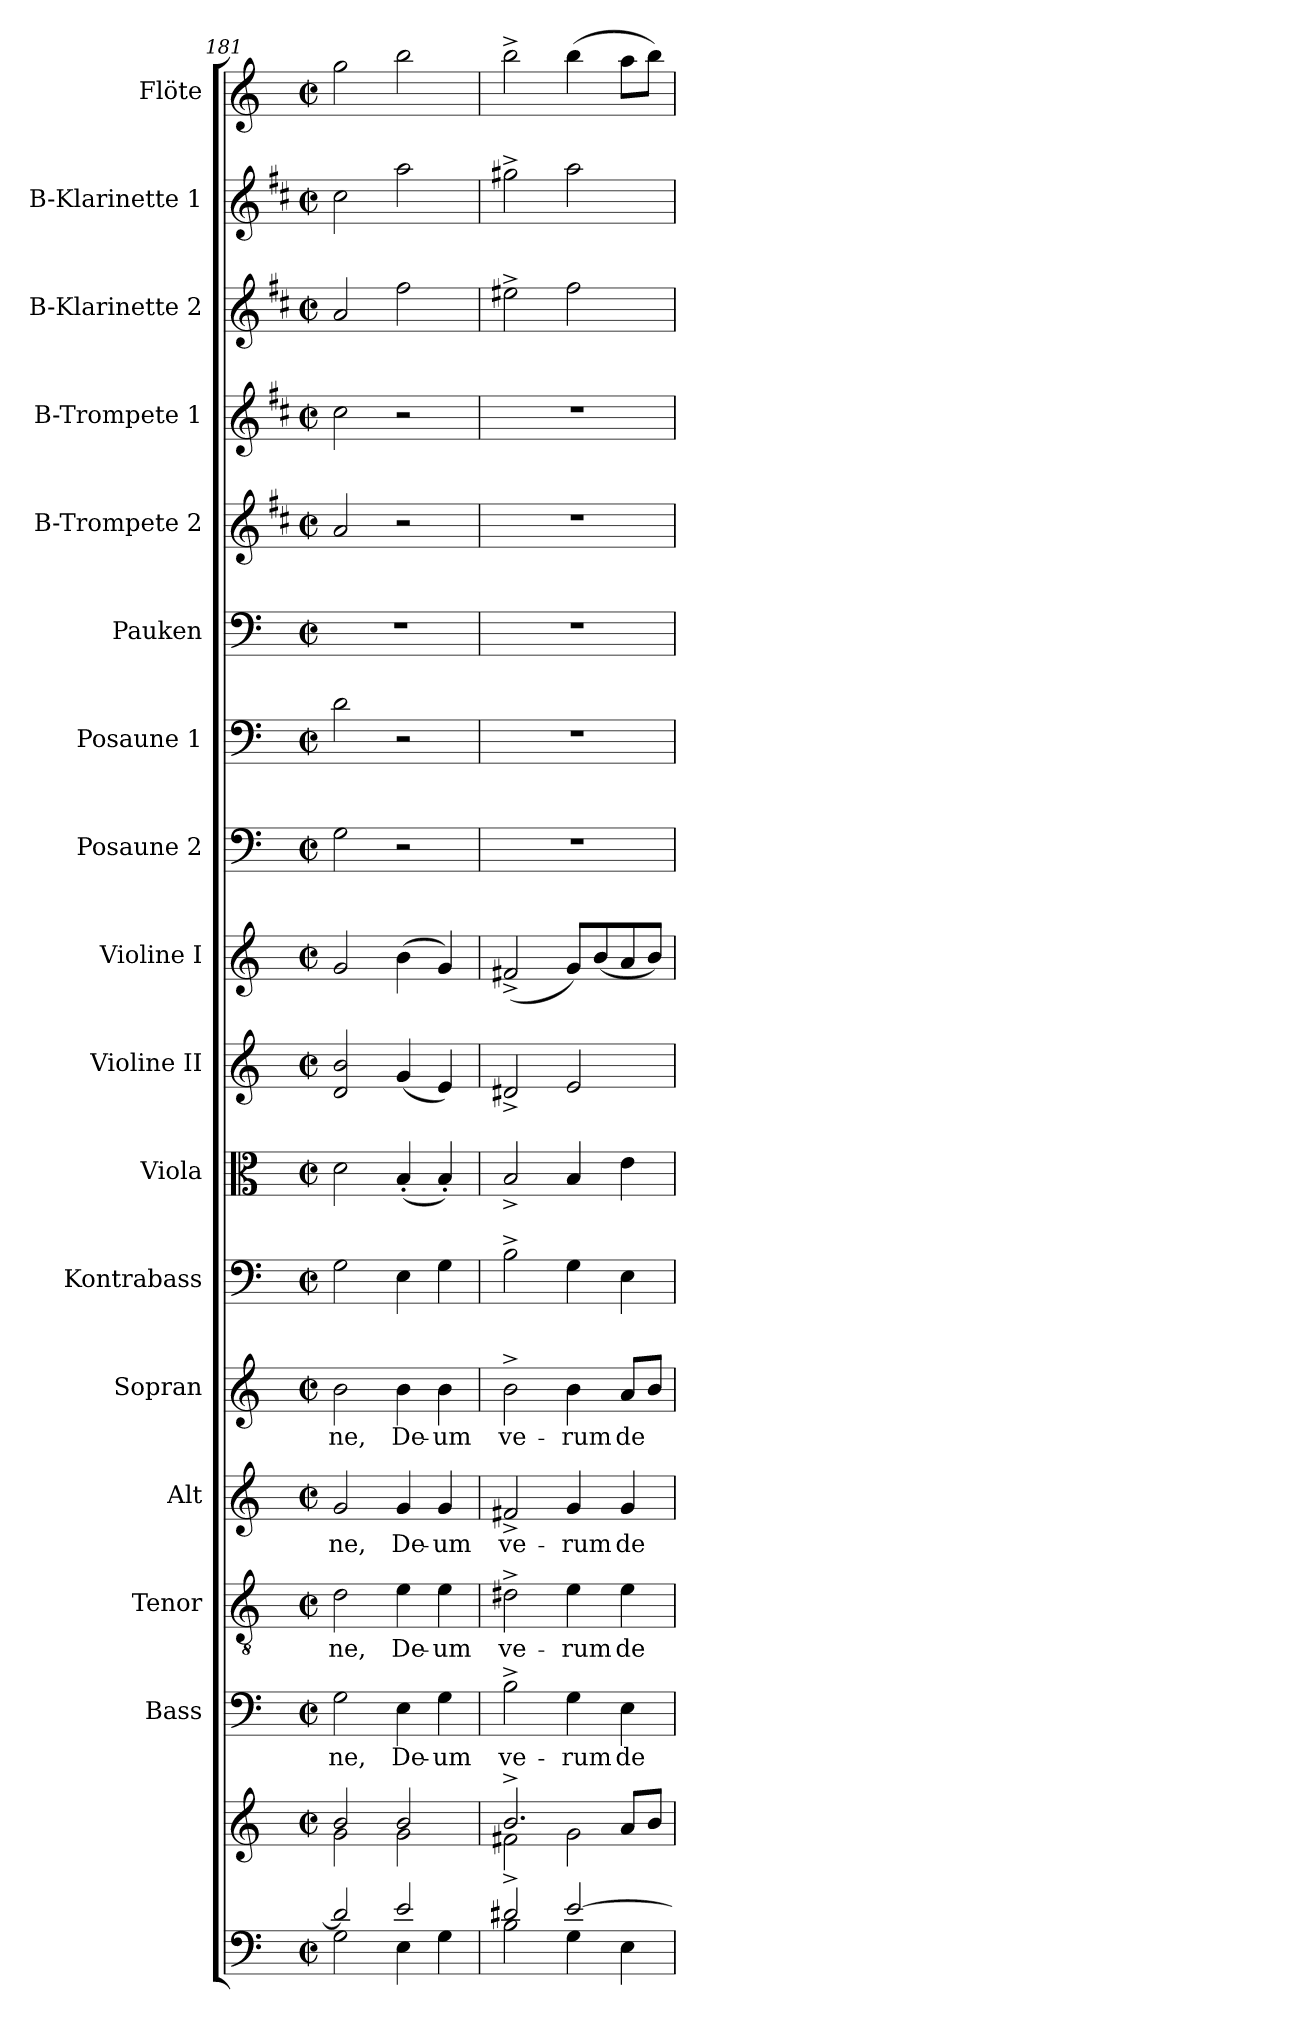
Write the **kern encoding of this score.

**kern	**kern	**kern	**text	**kern	**text	**kern	**text	**kern	**text	**kern	**kern	**kern	**kern	**kern	**kern	**kern	**kern	**kern	**kern	**kern	**kern
*part17	*part17	*part16	*part16	*part15	*part15	*part14	*part14	*part13	*part13	*part12	*part11	*part10	*part9	*part8	*part7	*part6	*part5	*part4	*part3	*part2	*part1
*staff18	*staff17	*staff16	*staff16	*staff15	*staff15	*staff14	*staff14	*staff13	*staff13	*staff12	*staff11	*staff10	*staff9	*staff8	*staff7	*staff6	*staff5	*staff4	*staff3	*staff2	*staff1
*	*	*I"Bass	*	*I"Tenor	*	*I"Alt	*	*I"Sopran	*	*I"Kontrabass	*I"Viola	*I"Violine II	*I"Violine I	*I"Posaune 2	*I"Posaune 1	*I"Pauken	*I"B-Trompete 2	*I"B-Trompete 1	*I"B-Klarinette 2	*I"B-Klarinette 1	*I"Flöte
*	*	*I'B.	*	*I'T.	*	*I'A.	*	*I'S.	*	*I'Kb.	*I'Vla.	*I'Vl. II	*I'Vl. I	*I'Pos. 2	*I'Pos. 1	*I'Pk.	*I'B Trp. 2	*I'B Trp. 1	*I'B Kl. 2	*I'B Kl. 1	*I'Fl.
*clefF4	*clefG2	*clefF4	*	*clefGv2	*	*clefG2	*	*clefG2	*	*clefF4	*clefC3	*clefG2	*clefG2	*clefF4	*clefF4	*clefF4	*clefG2	*clefG2	*clefG2	*clefG2	*clefG2
*	*	*	*	*	*	*	*	*	*	*ITrd7c12	*	*	*	*	*	*	*ITrd1c2	*ITrd1c2	*ITrd1c2	*ITrd1c2	*
*k[]	*k[]	*k[]	*	*k[]	*	*k[]	*	*k[]	*	*k[]	*k[]	*k[]	*k[]	*k[]	*k[]	*k[]	*k[]	*k[]	*k[]	*k[]	*k[]
*C:	*C:	*C:	*	*C:	*	*C:	*	*C:	*	*C:	*C:	*C:	*C:	*C:	*C:	*C:	*C:	*C:	*C:	*C:	*C:
*M2/2	*M2/2	*M2/2	*	*M2/2	*	*M2/2	*	*M2/2	*	*M2/2	*M2/2	*M2/2	*M2/2	*M2/2	*M2/2	*M2/2	*M2/2	*M2/2	*M2/2	*M2/2	*M2/2
*met(c|)	*met(c|)	*met(c|)	*	*met(c|)	*	*met(c|)	*	*met(c|)	*	*met(c|)	*met(c|)	*met(c|)	*met(c|)	*met(c|)	*met(c|)	*met(c|)	*met(c|)	*met(c|)	*met(c|)	*met(c|)	*met(c|)
=181	=181	=181	=181	=181	=181	=181	=181	=181	=181	=181	=181	=181	=181	=181	=181	=181	=181	=181	=181	=181	=181
*^	*^	*	*	*	*	*	*	*	*	*	*	*	*	*	*	*	*	*	*	*	*
!	!	!	!	!	!LO:LY:b	!	!LO:LY:b	!	!LO:LY:b	!	!LO:LY:b	!	!	!	!	!	!	!	!	!	!	!	!
2d/]	2G\	2b/	2g\	2G\	-ne,	2d\	-ne,	2g/	-ne,	2b\	-ne,	2GG\	2d\	2d/ 2b/	2g/	2G\	2d\	1r	2g/	2b\	2g/	2b\	2gg\
!	!	!	!	!	!LO:LY:b	!	!LO:LY:b	!	!LO:LY:b	!	!LO:LY:b	!	!	!	!	!	!	!	!	!	!	!	!
2e/	4E\	2b/	2g\	4E\	De-	4e\	De-	4g/	De-	4b\	De-	4EE\	(<4B'</	(<4g/	(>4b\	2r	2r	.	2r	2r	2ee\	2gg\	2bb\
!	!	!	!	!	!LO:LY:b	!	!LO:LY:b	!	!LO:LY:b	!	!LO:LY:b	!	!	!	!	!	!	!	!	!	!	!	!
.	4G\	.	.	4G\	-um	4e\	-um	4g/	-um	4b\	-um	4GG\	4B'</)	4e/)	4g/)	.	.	.	.	.	.	.	.
=182	=182	=182	=182	=182	=182	=182	=182	=182	=182	=182	=182	=182	=182	=182	=182	=182	=182	=182	=182	=182	=182	=182	=182
!	!	!	!	!	!LO:LY:b	!	!LO:LY:b	!	!LO:LY:b	!	!LO:LY:b	!	!	!	!	!	!	!	!	!	!	!	!
2d#X^</	2B\	2.b^>/	2f#X\	2B^>\	ve-	2d#X^>\	ve-	2f#X^>/	ve-	2b^>\	ve-	2BB^>\	2B^</	2d#X^</	(<2f#X^</	1r	1r	1r	1r	1r	2dd#X^>\	2ff#X^>\	2bb^>\
!	!	!	!	!	!LO:LY:b	!	!LO:LY:b	!	!LO:LY:b	!	!LO:LY:b	!	!	!	!	!	!	!	!	!	!	!	!
[>2e/	4G\	.	2g\	4G\	-rum	4e\	-rum	4g/	-rum	4b\	-rum	4GG\	4B/	2e/	8g/L)	.	.	.	.	.	2ee\	2gg\	(>4bb\
.	.	.	.	.	.	.	.	.	.	.	.	.	.	.	(<8b/	.	.	.	.	.	.	.	.
!	!	!	!	!	!LO:LY:b	!	!LO:LY:b	!	!LO:LY:b	!	!LO:LY:b	!	!	!	!	!	!	!	!	!	!	!	!
.	4E\	8a/L	.	4E\	de	4e\	de	4g/	de	8a/L	de	4EE\	4e\	.	8a/	.	.	.	.	.	.	.	8aa\L
.	.	8b/J	.	.	.	.	.	.	.	8b/J	.	.	.	.	8b/J)	.	.	.	.	.	.	.	8bb\J)
*v	*v	*	*	*	*	*	*	*	*	*	*	*	*	*	*	*	*	*	*	*	*	*	*
*	*v	*v	*	*	*	*	*	*	*	*	*	*	*	*	*	*	*	*	*	*	*	*
=	=	=	=	=	=	=	=	=	=	=	=	=	=	=	=	=	=	=	=	=	=
*-	*-	*-	*-	*-	*-	*-	*-	*-	*-	*-	*-	*-	*-	*-	*-	*-	*-	*-	*-	*-	*-
